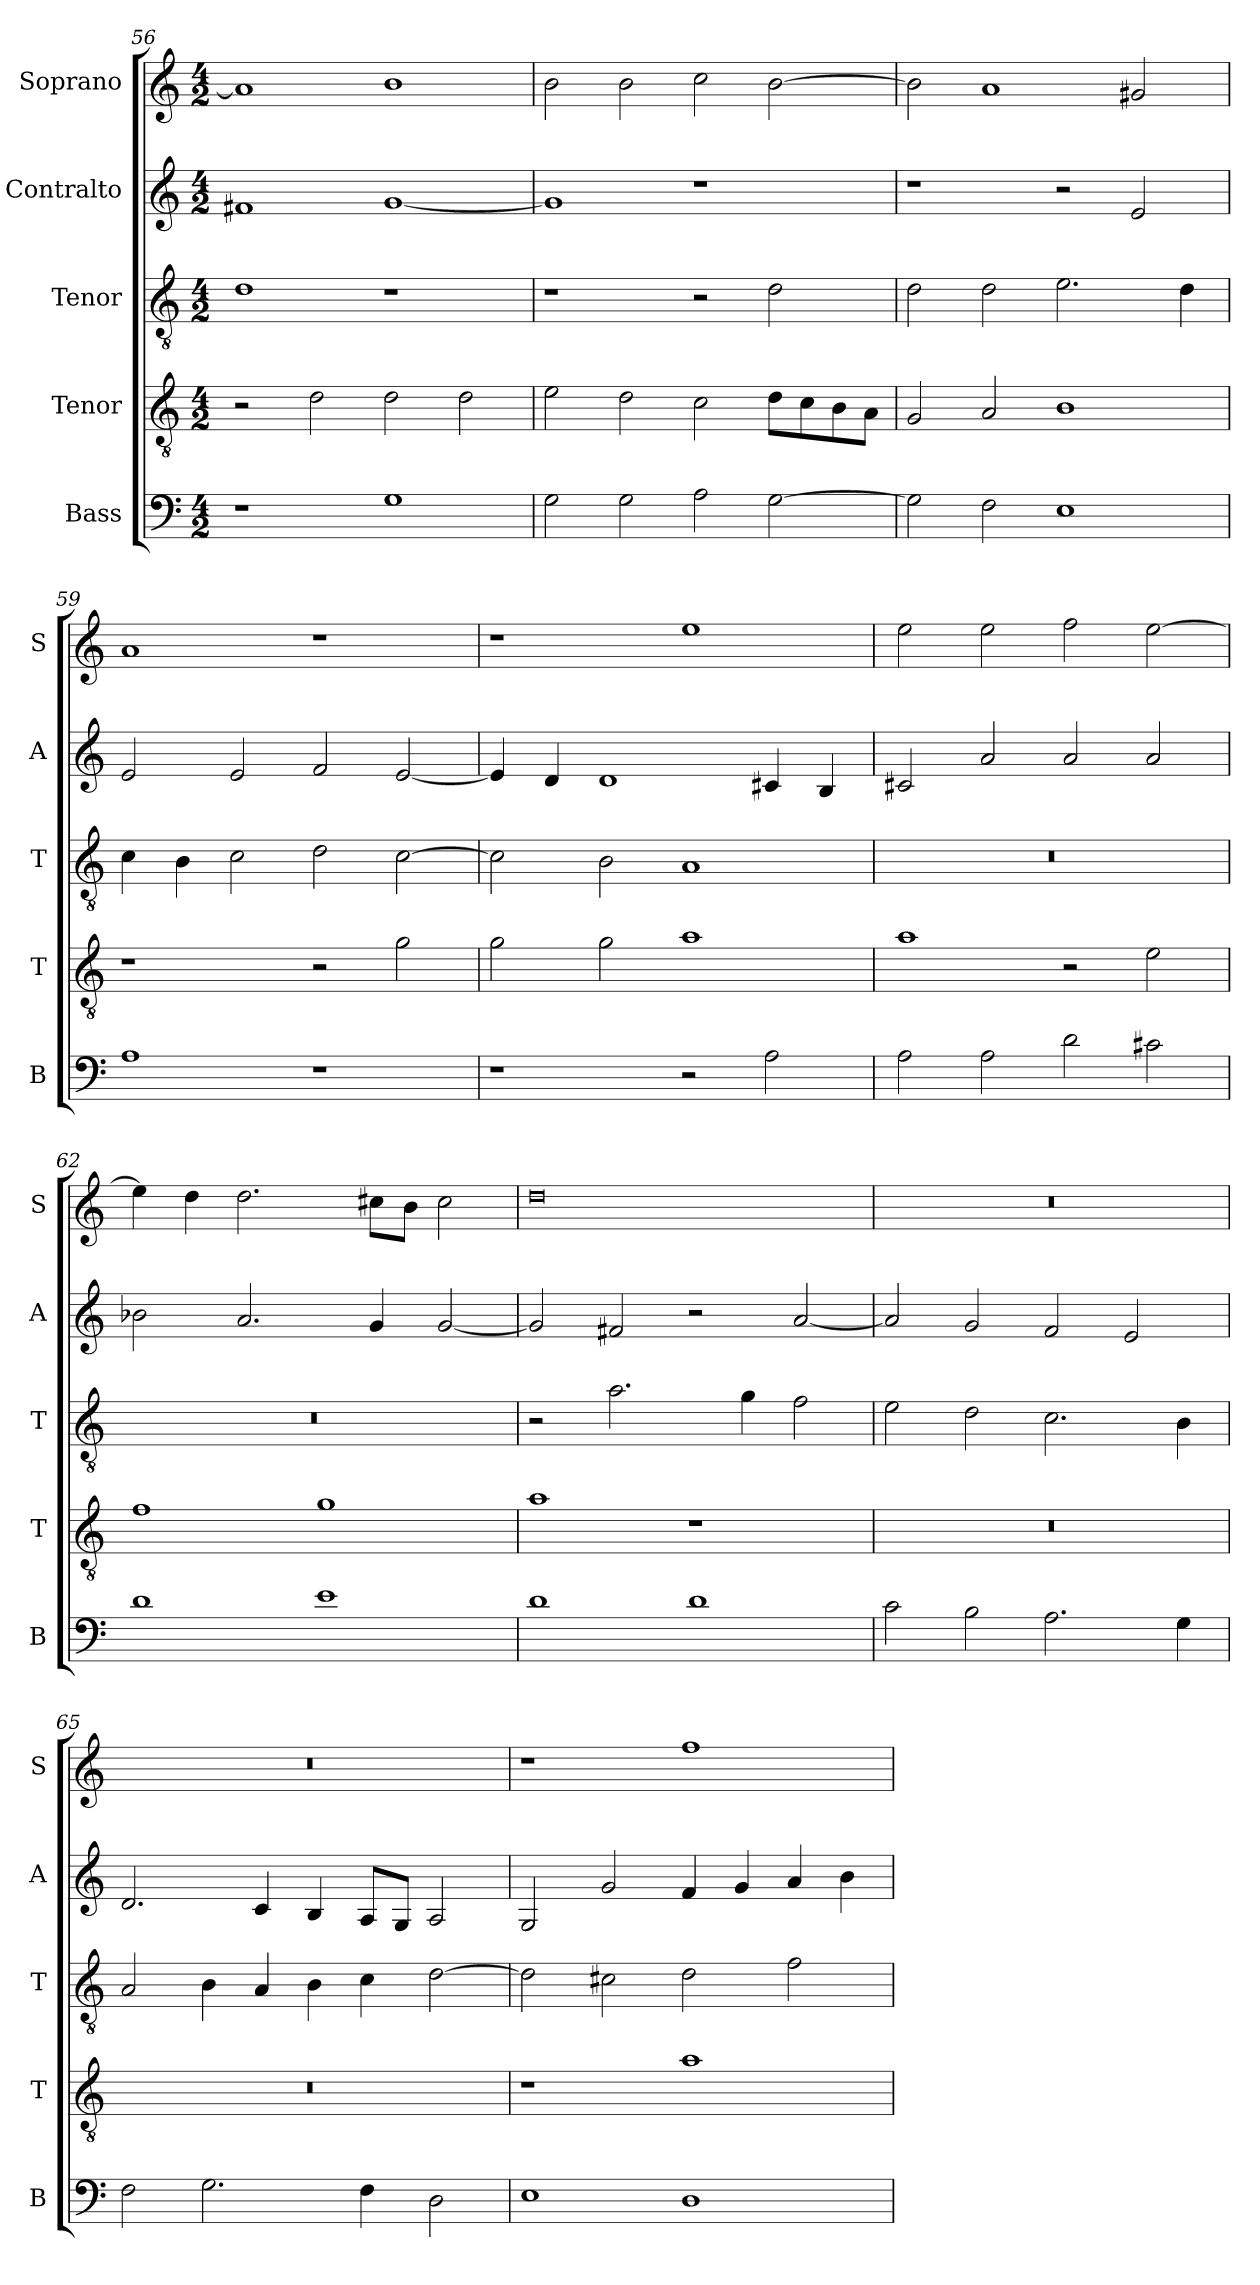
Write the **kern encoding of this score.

**kern	**kern	**kern	**kern	**kern
*part5	*part4	*part3	*part2	*part1
*staff5	*staff4	*staff3	*staff2	*staff1
*I"Bass	*I"Tenor	*I"Tenor	*I"Contralto	*I"Soprano
*I'B	*I'T	*I'T	*I'A	*I'S
*clefF4	*clefGv2	*clefGv2	*clefG2	*clefG2
*k[]	*k[]	*k[]	*k[]	*k[]
*A:aeo	*A:aeo	*A:aeo	*A:aeo	*A:aeo
*M4/2	*M4/2	*M4/2	*M4/2	*M4/2
=56	=56	=56	=56	=56
1r	2r	1d	1f#X	1a]
.	2d	.	.	.
1G	2d	1r	[1g	1b
.	2d	.	.	.
=57	=57	=57	=57	=57
2G	2e	1r	1g]	2b
2G	2d	.	.	2b
2A	2c	2r	1r	2cc
[2G	8d\L	2d	.	[2b
.	8c\	.	.	.
.	8B\	.	.	.
.	8A\J	.	.	.
=58	=58	=58	=58	=58
2G]	2G	2d	1r	2b]
2F	2A	2d	.	1a
1E	1B	2.e	2r	.
.	.	.	2e	2g#X
.	.	4d	.	.
=59	=59	=59	=59	=59
1A	1r	4c	2e	1a
.	.	4B	.	.
.	.	2c	2e	.
1r	2r	2d	2f	1r
.	2g	[2c	[2e	.
=60	=60	=60	=60	=60
1r	2g	2c]	4e]	1r
.	.	.	4d	.
.	2g	2B	1d	.
2r	1a	1A	.	1ee
2A	.	.	4c#X	.
.	.	.	4B	.
=61	=61	=61	=61	=61
2A	1a	0r	2c#X	2ee
2A	.	.	2a	2ee
2d	2r	.	2a	2ff
2c#X	2e	.	2a	[2ee
=62	=62	=62	=62	=62
1d	1f	0r	2b-X	4ee]
.	.	.	.	4dd
.	.	.	2.a	2.dd
1e	1g	.	.	.
.	.	.	4g	8cc#X\L
.	.	.	.	8b\J
.	.	.	[2g	2cc#
=63	=63	=63	=63	=63
1d	1a	2r	2g]	0dd
.	.	2.a	2f#X	.
1d	1r	.	2r	.
.	.	4g	.	.
.	.	2f	[2a	.
=64	=64	=64	=64	=64
2c	0r	2e	2a]	0r
2B	.	2d	2g	.
2.A	.	2.c	2f	.
.	.	.	2e	.
4G	.	4B	.	.
=65	=65	=65	=65	=65
2F	0r	2A	2.d	0r
2.G	.	4B	.	.
.	.	4A	4c	.
.	.	4B	4B	.
4F	.	4c	8A/L	.
.	.	.	8G/J	.
2D	.	[2d	2A	.
=66	=66	=66	=66	=66
1E	1r	2d]	2G	1r
.	.	2c#X	2g	.
1D	1a	2d	4f	1ff
.	.	.	4g	.
.	.	2f	4a	.
.	.	.	4b	.
=	=	=	=	=
*-	*-	*-	*-	*-
